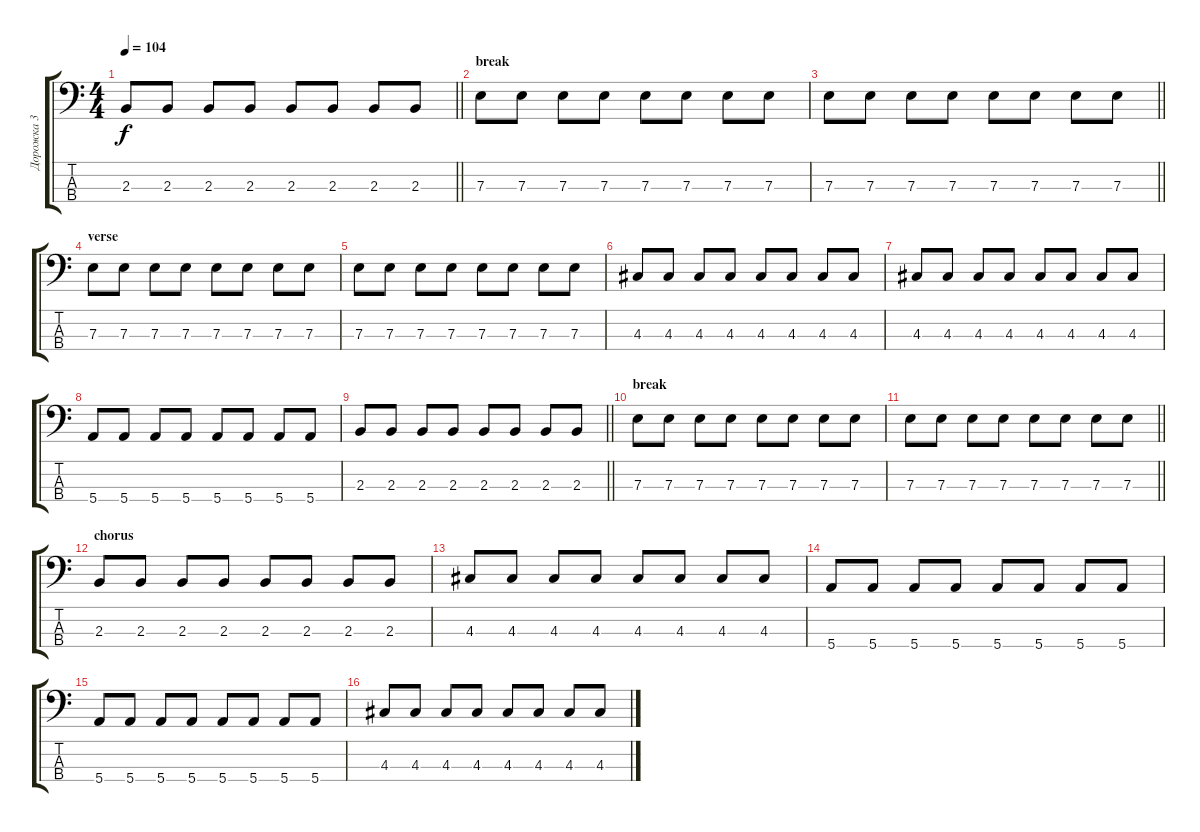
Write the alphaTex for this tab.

\track ("Дорожка 3" "Дорожка 3") {instrument electricbassfinger}
\staff {score tabs}
\tuning (G2 D2 A1 E1) {hide}
\ts (4 4)
\tempo 104
\clef f4
\barLineRight lightlight
\ks c
2.3.8{dy f} 2.3.8 2.3.8 2.3.8 2.3.8 2.3.8 2.3.8 2.3.8 |
\section ("" "break")
7.3.8 7.3.8 7.3.8 7.3.8 7.3.8 7.3.8 7.3.8 7.3.8 |
\barLineRight lightlight
7.3.8 7.3.8 7.3.8 7.3.8 7.3.8 7.3.8 7.3.8 7.3.8 |
\section ("" "verse")
7.3.8 7.3.8 7.3.8 7.3.8 7.3.8 7.3.8 7.3.8 7.3.8 |
7.3.8 7.3.8 7.3.8 7.3.8 7.3.8 7.3.8 7.3.8 7.3.8 |
4.3.8 4.3.8 4.3.8 4.3.8 4.3.8 4.3.8 4.3.8 4.3.8 |
4.3.8 4.3.8 4.3.8 4.3.8 4.3.8 4.3.8 4.3.8 4.3.8 |
5.4.8 5.4.8 5.4.8 5.4.8 5.4.8 5.4.8 5.4.8 5.4.8 |
\barLineRight lightlight
2.3.8 2.3.8 2.3.8 2.3.8 2.3.8 2.3.8 2.3.8 2.3.8 |
\section ("" "break")
7.3.8 7.3.8 7.3.8 7.3.8 7.3.8 7.3.8 7.3.8 7.3.8 |
\barLineRight lightlight
7.3.8 7.3.8 7.3.8 7.3.8 7.3.8 7.3.8 7.3.8 7.3.8 |
\section ("" "chorus")
2.3.8 2.3.8 2.3.8 2.3.8 2.3.8 2.3.8 2.3.8 2.3.8 |
4.3.8 4.3.8 4.3.8 4.3.8 4.3.8 4.3.8 4.3.8 4.3.8 |
5.4.8 5.4.8 5.4.8 5.4.8 5.4.8 5.4.8 5.4.8 5.4.8 |
5.4.8 5.4.8 5.4.8 5.4.8 5.4.8 5.4.8 5.4.8 5.4.8 |
4.3.8 4.3.8 4.3.8 4.3.8 4.3.8 4.3.8 4.3.8 4.3.8
